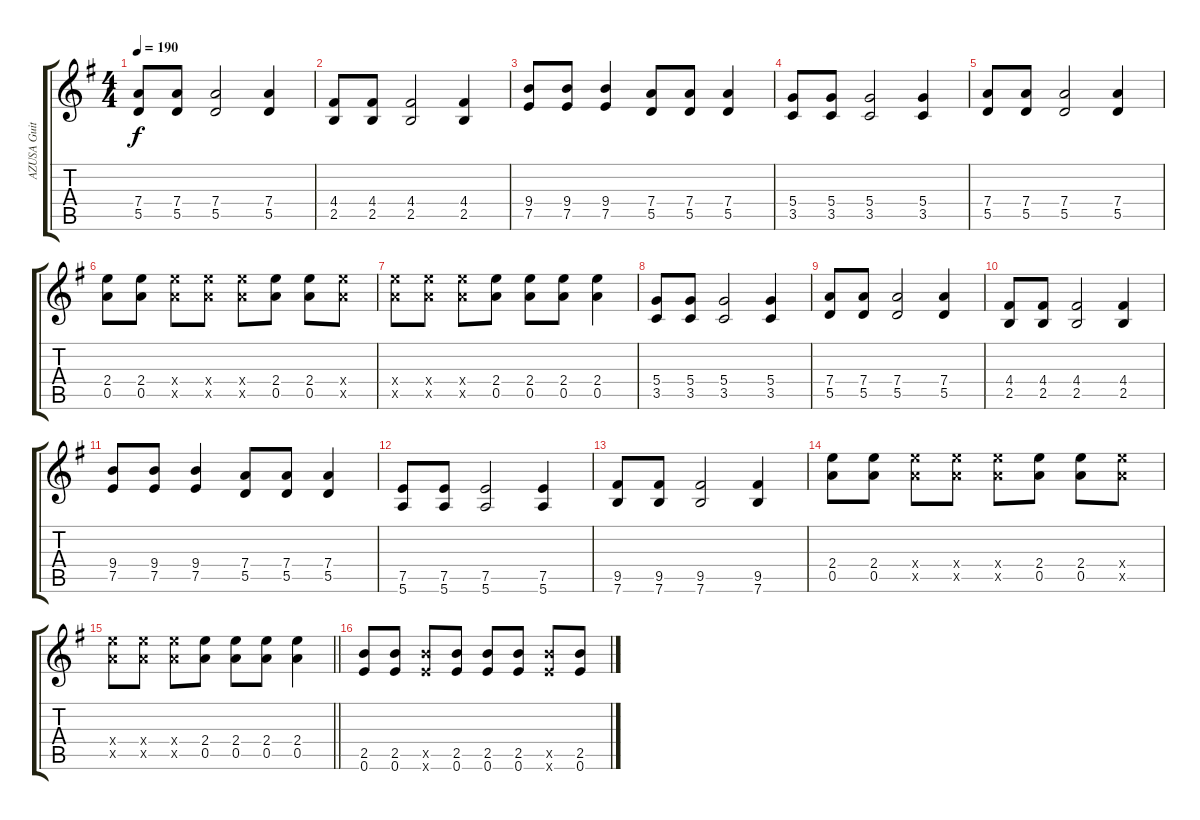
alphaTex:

\track ("AZUSA Guitar" "AZUSA Guit") {instrument distortionguitar}
\staff {score tabs}
\tuning (E4 B3 G3 D3 A2 E2) {hide}
\ts (4 4)
\tempo 190
\clef g2
\ks g
(7.4 5.5).8{dy f} (7.4 5.5).8 (7.4 5.5).2 (7.4 5.5).4 |
(4.4 2.5).8 (4.4 2.5).8 (4.4 2.5).2 (4.4 2.5).4 |
(9.4 7.5).8 (9.4 7.5).8 (9.4 7.5).4 (7.4 5.5).8 (7.4 5.5).8 (7.4 5.5).4 |
(5.4 3.5).8 (5.4 3.5).8 (5.4 3.5).2 (5.4 3.5).4 |
(7.4 5.5).8 (7.4 5.5).8 (7.4 5.5).2 (7.4 5.5).4 |
(2.4 0.5).8{ot 8vb} (2.4 0.5).8{ot 8vb} (2.4{x} 0.5{x}).8{ot 8vb} (2.4{x} 0.5{x}).8{ot 8vb} (2.4{x} 0.5{x}).8{ot 8vb} (2.4 0.5).8{ot 8vb} (2.4 0.5).8{ot 8vb} (2.4{x} 0.5{x}).8{ot 8vb} |
(2.4{x} 0.5{x}).8{ot 8vb} (2.4{x} 0.5{x}).8{ot 8vb} (2.4{x} 0.5{x}).8{ot 8vb} (2.4 0.5).8{ot 8vb} (2.4 0.5).8{ot 8vb} (2.4 0.5).8{ot 8vb} (2.4 0.5).4{ot 8vb} |
(5.4 3.5).8 (5.4 3.5).8 (5.4 3.5).2 (5.4 3.5).4 |
(7.4 5.5).8 (7.4 5.5).8 (7.4 5.5).2 (7.4 5.5).4 |
(4.4 2.5).8 (4.4 2.5).8 (4.4 2.5).2 (4.4 2.5).4 |
(9.4 7.5).8 (9.4 7.5).8 (9.4 7.5).4 (7.4 5.5).8 (7.4 5.5).8 (7.4 5.5).4 |
(7.5 5.6).8 (7.5 5.6).8 (7.5 5.6).2 (7.5 5.6).4 |
(9.5 7.6).8 (9.5 7.6).8 (9.5 7.6).2 (9.5 7.6).4 |
(2.4 0.5).8{ot 8vb} (2.4 0.5).8{ot 8vb} (2.4{x} 0.5{x}).8{ot 8vb} (2.4{x} 0.5{x}).8{ot 8vb} (2.4{x} 0.5{x}).8{ot 8vb} (2.4 0.5).8{ot 8vb} (2.4 0.5).8{ot 8vb} (2.4{x} 0.5{x}).8{ot 8vb} |
\barLineRight lightlight
(2.4{x} 0.5{x}).8{ot 8vb} (2.4{x} 0.5{x}).8{ot 8vb} (2.4{x} 0.5{x}).8{ot 8vb} (2.4 0.5).8{ot 8vb} (2.4 0.5).8{ot 8vb} (2.4 0.5).8{ot 8vb} (2.4 0.5).4{ot 8vb} |
(2.5 0.6).8{ot 8vb} (2.5 0.6).8{ot 8vb} (2.5{x} 0.6{x}).8{ot 8vb} (2.5 0.6).8{ot 8vb} (2.5 0.6).8{ot 8vb} (2.5 0.6).8{ot 8vb} (2.5{x} 0.6{x}).8{ot 8vb} (2.5 0.6).8{ot 8vb}
